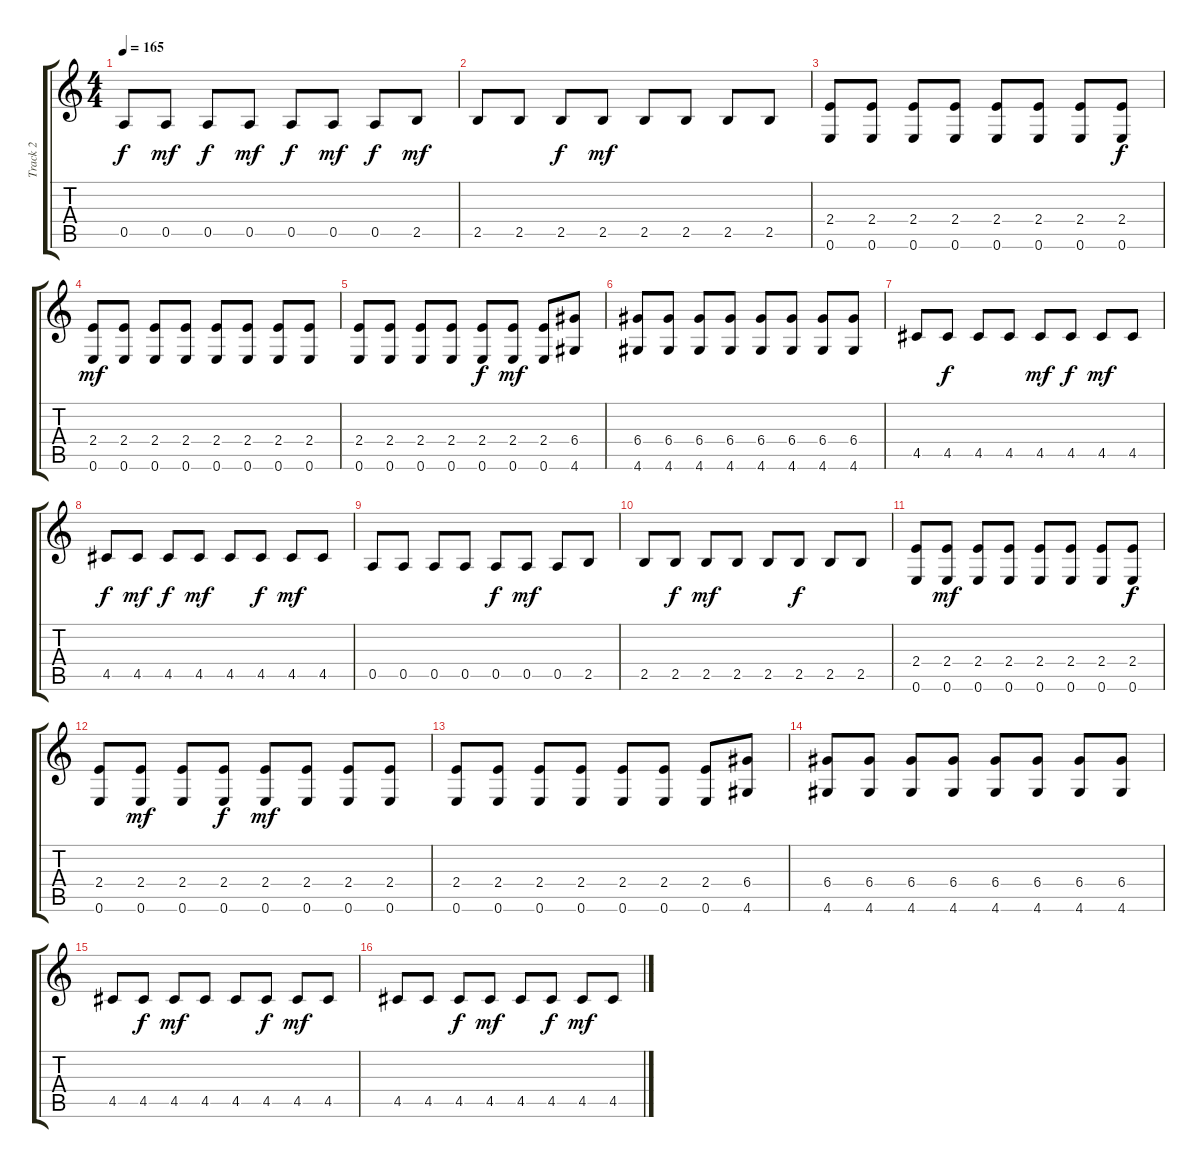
\track ("Track 2" "Track 2") {instrument synthbass2}
\staff {score tabs}
\tuning (E4 B3 G3 D3 A2 E2) {hide}
\ts (4 4)
\tempo 165
\clef g2
\ks c
0.5.8{dy f} 0.5.8{dy mf} 0.5.8{dy f} 0.5.8{dy mf} 0.5.8{dy f} 0.5.8{dy mf} 0.5.8{dy f} 2.5.8{dy mf} |
2.5.8 2.5.8 2.5.8{dy f} 2.5.8{dy mf} 2.5.8 2.5.8 2.5.8 2.5.8 |
(2.4 0.6).8 (2.4 0.6).8 (2.4 0.6).8 (2.4 0.6).8 (2.4 0.6).8 (2.4 0.6).8 (2.4 0.6).8 (2.4 0.6).8{dy f} |
(2.4 0.6).8{dy mf} (2.4 0.6).8 (2.4 0.6).8 (2.4 0.6).8 (2.4 0.6).8 (2.4 0.6).8 (2.4 0.6).8 (2.4 0.6).8 |
(2.4 0.6).8 (2.4 0.6).8 (2.4 0.6).8 (2.4 0.6).8 (2.4 0.6).8{dy f} (2.4 0.6).8{dy mf} (2.4 0.6).8 (6.4 4.6).8 |
(6.4 4.6).8 (6.4 4.6).8 (6.4 4.6).8 (6.4 4.6).8 (6.4 4.6).8 (6.4 4.6).8 (6.4 4.6).8 (6.4 4.6).8 |
4.5.8 4.5.8{dy f} 4.5.8 4.5.8 4.5.8{dy mf} 4.5.8{dy f} 4.5.8{dy mf} 4.5.8 |
4.5.8{dy f} 4.5.8{dy mf} 4.5.8{dy f} 4.5.8{dy mf} 4.5.8 4.5.8{dy f} 4.5.8{dy mf} 4.5.8 |
0.5.8 0.5.8 0.5.8 0.5.8 0.5.8{dy f} 0.5.8{dy mf} 0.5.8 2.5.8 |
2.5.8 2.5.8{dy f} 2.5.8{dy mf} 2.5.8 2.5.8 2.5.8{dy f} 2.5.8 2.5.8 |
(2.4 0.6).8 (2.4 0.6).8{dy mf} (2.4 0.6).8 (2.4 0.6).8 (2.4 0.6).8 (2.4 0.6).8 (2.4 0.6).8 (2.4 0.6).8{dy f} |
(2.4 0.6).8 (2.4 0.6).8{dy mf} (2.4 0.6).8 (2.4 0.6).8{dy f} (2.4 0.6).8{dy mf} (2.4 0.6).8 (2.4 0.6).8 (2.4 0.6).8 |
(2.4 0.6).8 (2.4 0.6).8 (2.4 0.6).8 (2.4 0.6).8 (2.4 0.6).8 (2.4 0.6).8 (2.4 0.6).8 (6.4 4.6).8 |
(6.4 4.6).8 (6.4 4.6).8 (6.4 4.6).8 (6.4 4.6).8 (6.4 4.6).8 (6.4 4.6).8 (6.4 4.6).8 (6.4 4.6).8 |
4.5.8 4.5.8{dy f} 4.5.8{dy mf} 4.5.8 4.5.8 4.5.8{dy f} 4.5.8{dy mf} 4.5.8 |
4.5.8 4.5.8 4.5.8{dy f} 4.5.8{dy mf} 4.5.8 4.5.8{dy f} 4.5.8{dy mf} 4.5.8
